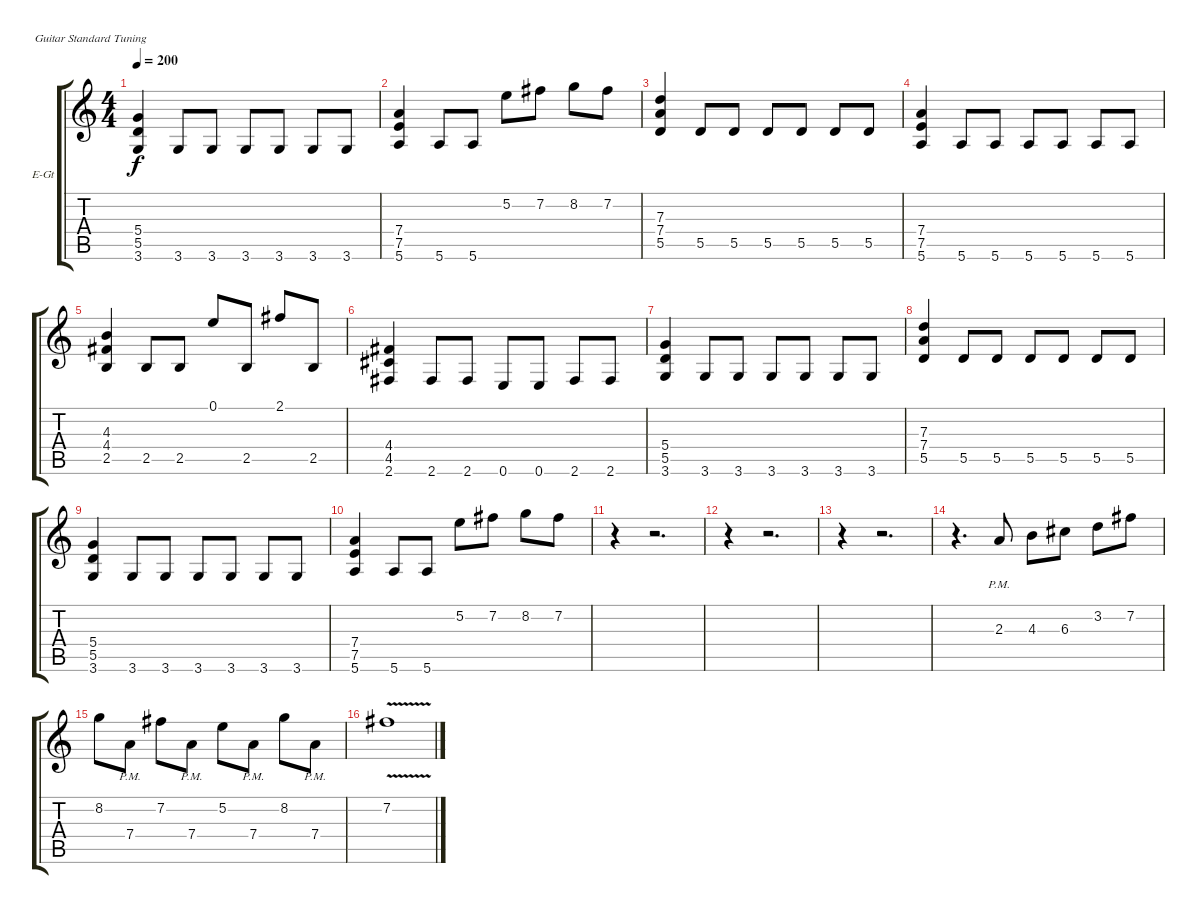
\bracketExtendMode groupsimilarinstruments
\firstSystemTrackNameOrientation horizontal
\otherSystemsTrackNameOrientation horizontal
\track ("Second Guitar" "E-Gt") {instrument overdrivenguitar}
\staff {score tabs}
\tuning (E4 B3 G3 D3 A2 E2)
\ts (4 4)
\tempo 200
\clef g2
\ks c
(5.4 5.5 3.6).4{dy f} 3.6.8 3.6.8 3.6.8 3.6.8 3.6.8 3.6.8 |
(7.4 7.5 5.6).4 5.6.8 5.6.8 5.2.8 7.2.8 8.2.8 7.2.8 |
(7.3 7.4 5.5).4 5.5.8 5.5.8 5.5.8 5.5.8 5.5.8 5.5.8 |
(7.4 7.5 5.6).4 5.6.8 5.6.8 5.6.8 5.6.8 5.6.8 5.6.8 |
(4.3 4.4 2.5).4 2.5.8 2.5.8 0.1.8 2.5.8 2.1.8 2.5.8 |
(4.4 4.5 2.6).4 2.6.8 2.6.8 0.6.8 0.6.8 2.6.8 2.6.8 |
(5.4 5.5 3.6).4 3.6.8 3.6.8 3.6.8 3.6.8 3.6.8 3.6.8 |
(7.3 7.4 5.5).4 5.5.8 5.5.8 5.5.8 5.5.8 5.5.8 5.5.8 |
(5.4 5.5 3.6).4 3.6.8 3.6.8 3.6.8 3.6.8 3.6.8 3.6.8 |
(7.4 7.5 5.6).4 5.6.8 5.6.8 5.2.8 7.2.8 8.2.8 7.2.8 |
r.4 r.2{d} |
r.4 r.2{d} |
r.4 r.2{d} |
r.4{d} 2.3{pm}.8 4.3.8 6.3.8 3.2.8 7.2.8 |
8.2.8 7.4{pm}.8 7.2.8 7.4{pm}.8 5.2.8 7.4{pm}.8 8.2.8 7.4{pm}.8 |
7.2{v}.1
